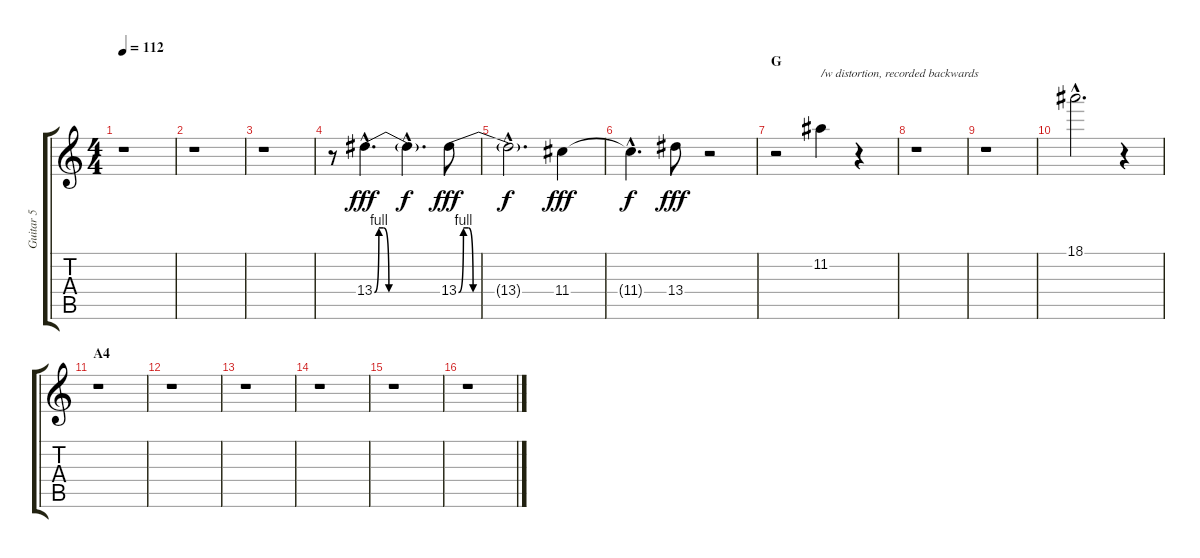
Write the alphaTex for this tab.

\track ("Guitar 5" "Guitar 5") {instrument electricguitarclean}
\staff {score tabs}
\tuning (E4 B3 G3 D3 A2 E2) {hide}
\ts (4 4)
\tempo 112
\clef g2
\ks c
r.1{dy fff} |
r.1 |
r.1 |
r.8 13.4{be (custom 0 0 4 4 8 4 13 0 45 0 60 0) hac}.4{d} 13.4{hac t}.4{d dy f} 13.4{be (custom 0 0 3 4 6 4 9 0 60 0)}.8{dy fff} |
13.4{hac t}.2{d dy f} 11.4.4{dy fff} |
11.4{hac t}.4{d dy f} 13.4.8{dy fff} r.2 |
\section ("" "G")
r.2 11.2.4{txt "/w distortion, recorded backwards" instrument distortionguitar} r.4 |
r.1 |
r.1 |
18.1{hac}.2{d} r.4 |
\section ("" "A4")
r.1 |
r.1 |
r.1 |
r.1 |
r.1 |
r.1
